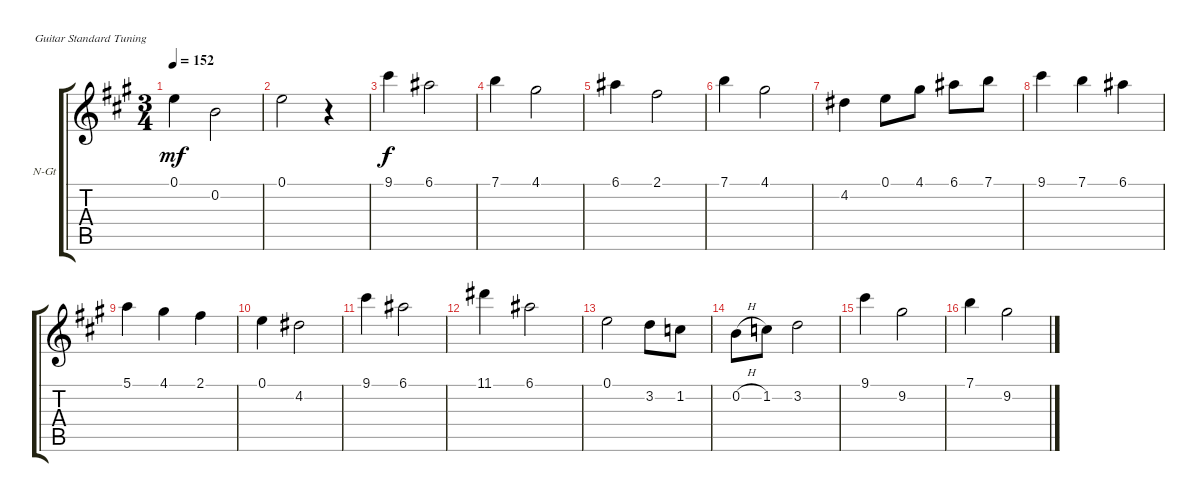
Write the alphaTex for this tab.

\bracketExtendMode groupsimilarinstruments
\firstSystemTrackNameOrientation horizontal
\otherSystemsTrackNameOrientation horizontal
\track ("Guitar 2" "N-Gt") {instrument acousticguitarnylon}
\staff {score tabs}
\tuning (E4 B3 G3 D3 A2 E2)
\ts (3 4)
\tempo 152
\clef g2
\ks a
0.1.4{dy mf} 0.2.2 |
0.1.2 r.4 |
9.1.4{dy f} 6.1.2 |
7.1.4 4.1.2 |
6.1.4 2.1.2 |
7.1.4 4.1.2 |
4.2.4 0.1.8 4.1.8 6.1.8 7.1.8 |
9.1.4 7.1.4 6.1.4 |
5.1.4 4.1.4 2.1.4 |
0.1.4 4.2.2 |
9.1.4 6.1.2 |
11.1.4 6.1.2 |
0.1.2 3.2.8 1.2.8 |
0.2{h}.8 1.2.8 3.2.2 |
9.1.4 9.2.2 |
7.1.4 9.2.2
